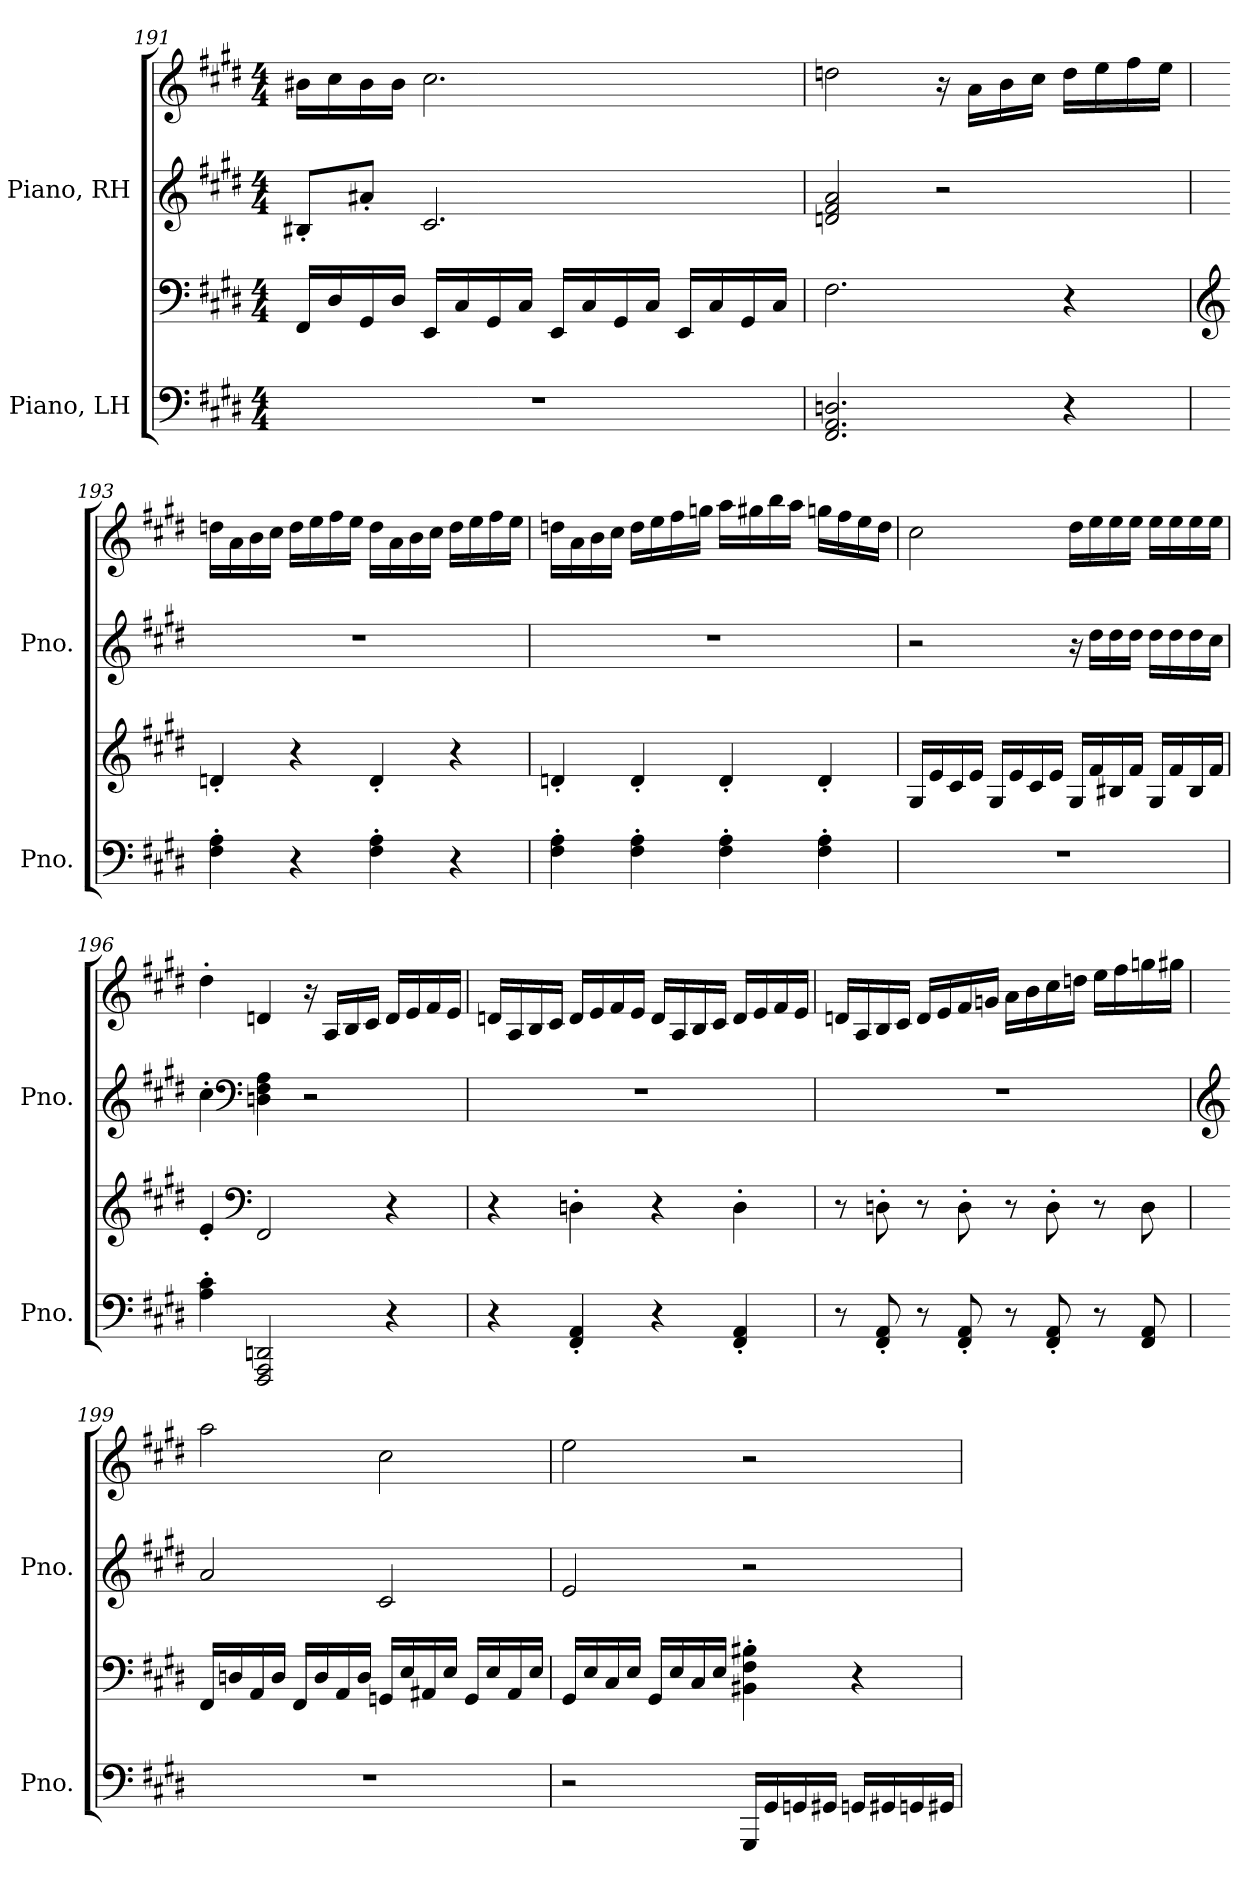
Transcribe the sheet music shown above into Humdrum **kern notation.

**kern	**kern	**kern	**kern
*part2	*part2	*part1	*part1
*staff4	*staff3	*staff2	*staff1
*I"Piano, LH	*	*I"Piano, RH	*
*I'Pno.	*	*I'Pno.	*
*clefF4	*clefF4	*clefG2	*clefG2
*k[f#c#g#d#]	*k[f#c#g#d#]	*k[f#c#g#d#]	*k[f#c#g#d#]
*M4/4	*M4/4	*M4/4	*M4/4
=191	=191	=191	=191
1r	16FF#/LL	8B#X'/L	16b#X\LL
.	16D#/	.	16cc#\
.	16GG#/	8a#X'/J	16b#\
.	16D#/JJ	.	16b#\JJ
.	16EE/LL	2.c#/	2.cc#\
.	16C#/	.	.
.	16GG#/	.	.
.	16C#/JJ	.	.
.	16EE/LL	.	.
.	16C#/	.	.
.	16GG#/	.	.
.	16C#/JJ	.	.
.	16EE/LL	.	.
.	16C#/	.	.
.	16GG#/	.	.
.	16C#/JJ	.	.
=192	=192	=192	=192
2.FF#/ 2.AA/ 2.Dn/	2.F#\	2dn/ 2f#/ 2a/	2ddn\
.	.	2r	16r
.	.	.	16a\LL
.	.	.	16b\
.	.	.	16cc#\JJ
4r	4r	.	16dd\LL
.	.	.	16ee\
.	.	.	16ff#\
.	.	.	16ee\JJ
!!LO:LB:g=z
=193	=193	=193	=193
*	*clefG2	*	*
4F#\' 4A\'	4dn'/	1r	16ddn\LL
.	.	.	16a\
.	.	.	16b\
.	.	.	16cc#\JJ
4r	4r	.	16dd\LL
.	.	.	16ee\
.	.	.	16ff#\
.	.	.	16ee\JJ
4F#\' 4A\'	4d'/	.	16dd\LL
.	.	.	16a\
.	.	.	16b\
.	.	.	16cc#\JJ
4r	4r	.	16dd\LL
.	.	.	16ee\
.	.	.	16ff#\
.	.	.	16ee\JJ
=194	=194	=194	=194
4F#\' 4A\'	4dn'/	1r	16ddn\LL
.	.	.	16a\
.	.	.	16b\
.	.	.	16cc#\JJ
4F#\' 4A\'	4d'/	.	16dd\LL
.	.	.	16ee\
.	.	.	16ff#\
.	.	.	16ggn\JJ
4F#\' 4A\'	4d'/	.	16aa\LL
.	.	.	16gg#X\
.	.	.	16bb\
.	.	.	16aa\JJ
4F#\' 4A\'	4d'/	.	16ggn\LL
.	.	.	16ff#\
.	.	.	16ee\
.	.	.	16dd\JJ
!!LO:LB:g=z
=195	=195	=195	=195
1r	16G#/LL	2r	2cc#\
.	16e/	.	.
.	16c#/	.	.
.	16e/JJ	.	.
.	16G#/LL	.	.
.	16e/	.	.
.	16c#/	.	.
.	16e/JJ	.	.
.	16G#/LL	16r	16dd#\LL
.	16f#/	16dd#\LL	16ee\
.	16B#X/	16dd#\	16ee\
.	16f#/JJ	16dd#\JJ	16ee\JJ
.	16G#/LL	16dd#\LL	16ee\LL
.	16f#/	16dd#\	16ee\
.	16B#/	16dd#\	16ee\
.	16f#/JJ	16cc#\JJ	16ee\JJ
=196	=196	=196	=196
4A\' 4c#\'	4e'/	4cc#'\	4dd#'\
*	*clefF4	*clefF4	*
2FFF#/ 2AAA/ 2DDn/	2FF#/	4Dn\ 4F#\ 4A\	4dn/
.	.	2r	16r
.	.	.	16A/LL
.	.	.	16B/
.	.	.	16c#/JJ
4r	4r	.	16d/LL
.	.	.	16e/
.	.	.	16f#/
.	.	.	16e/JJ
!!LO:PB:g=z
=197	=197	=197	=197
4r	4r	1r	16dn/LL
.	.	.	16A/
.	.	.	16B/
.	.	.	16c#/JJ
4FF#/' 4AA/'	4Dn'\	.	16d/LL
.	.	.	16e/
.	.	.	16f#/
.	.	.	16e/JJ
4r	4r	.	16d/LL
.	.	.	16A/
.	.	.	16B/
.	.	.	16c#/JJ
4FF#/' 4AA/'	4D'\	.	16d/LL
.	.	.	16e/
.	.	.	16f#/
.	.	.	16e/JJ
=198	=198	=198	=198
8r	8r	1r	16dn/LL
.	.	.	16A/
8FF#/' 8AA/'	8Dn'\	.	16B/
.	.	.	16c#/JJ
8r	8r	.	16d/LL
.	.	.	16e/
8FF#/' 8AA/'	8D'\	.	16f#/
.	.	.	16gn/JJ
8r	8r	.	16a\LL
.	.	.	16b\
8FF#/' 8AA/'	8D'\	.	16cc#\
.	.	.	16ddn\JJ
8r	8r	.	16ee\LL
.	.	.	16ff#\
8FF#/ 8AA/	8D\	.	16ggn\
.	.	.	16gg#X\JJ
!!LO:LB:g=z
=199	=199	=199	=199
*	*	*clefG2	*
1r	16FF#/LL	2a/	2aa\
.	16Dn/	.	.
.	16AA/	.	.
.	16D/JJ	.	.
.	16FF#/LL	.	.
.	16D/	.	.
.	16AA/	.	.
.	16D/JJ	.	.
.	16GGn/LL	2c#/	2cc#\
.	16E/	.	.
.	16AA#X/	.	.
.	16E/JJ	.	.
.	16GG/LL	.	.
.	16E/	.	.
.	16AA#/	.	.
.	16E/JJ	.	.
=200	=200	=200	=200
2r	16GG#/LL	2e/	2ee\
.	16E/	.	.
.	16C#/	.	.
.	16E/JJ	.	.
.	16GG#/LL	.	.
.	16E/	.	.
.	16C#/	.	.
.	16E/JJ	.	.
16GGG#/LL	4BB#X\' 4F#\' 4B#X\'	2r	2r
16GG#/	.	.	.
16GGn/	.	.	.
16GG#X/JJ	.	.	.
16GGn/LL	4r	.	.
16GG#X/	.	.	.
16GGn/	.	.	.
16GG#X/JJ	.	.	.
=	=	=	=
*-	*-	*-	*-
